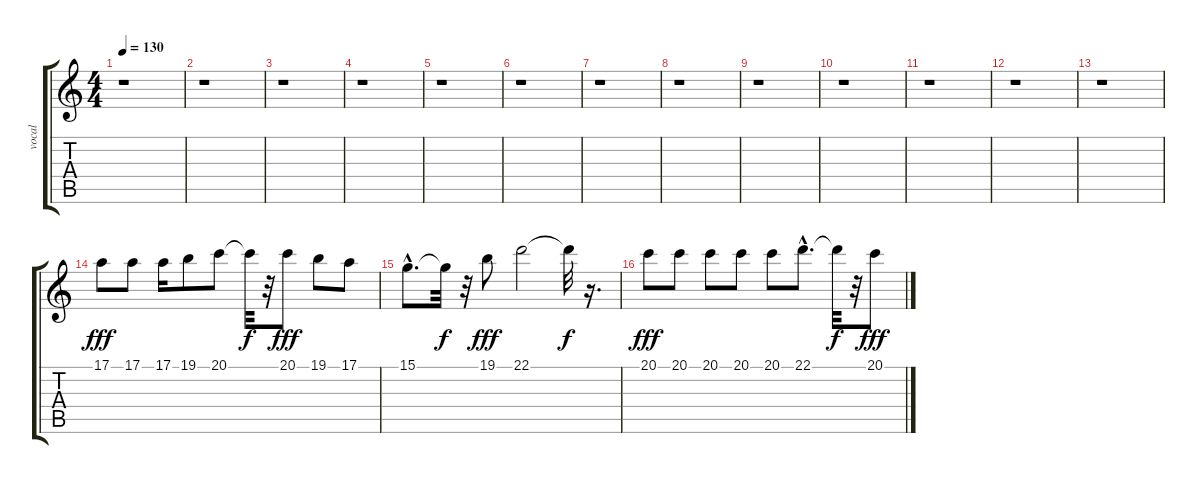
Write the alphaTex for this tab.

\track ("vocal" "vocal") {instrument violin}
\staff {score tabs}
\tuning (E4 B3 G3 D3 A2 E2) {hide}
\ts (4 4)
\tempo 130
\clef g2
\ks c
r.1{dy fff instrument violin} |
r.1 |
r.1 |
r.1 |
r.1 |
r.1 |
r.1 |
r.1 |
r.1 |
r.1 |
r.1 |
r.1 |
r.1 |
17.1.8 17.1.8 17.1.16 19.1.8 20.1.8 20.1{t}.32{dy f} r.32 20.1.8{dy fff} 19.1.8 17.1.8 |
15.1{hac}.8{d} 15.1{t}.32{dy f} r.32 19.1.8{dy fff} 22.1.2 22.1{t}.32{dy f} r.16{d} |
20.1.8{dy fff} 20.1.8 20.1.8 20.1.8 20.1.8 22.1{hac}.8{d} 22.1{t}.32{dy f} r.32 20.1.8{dy fff}
